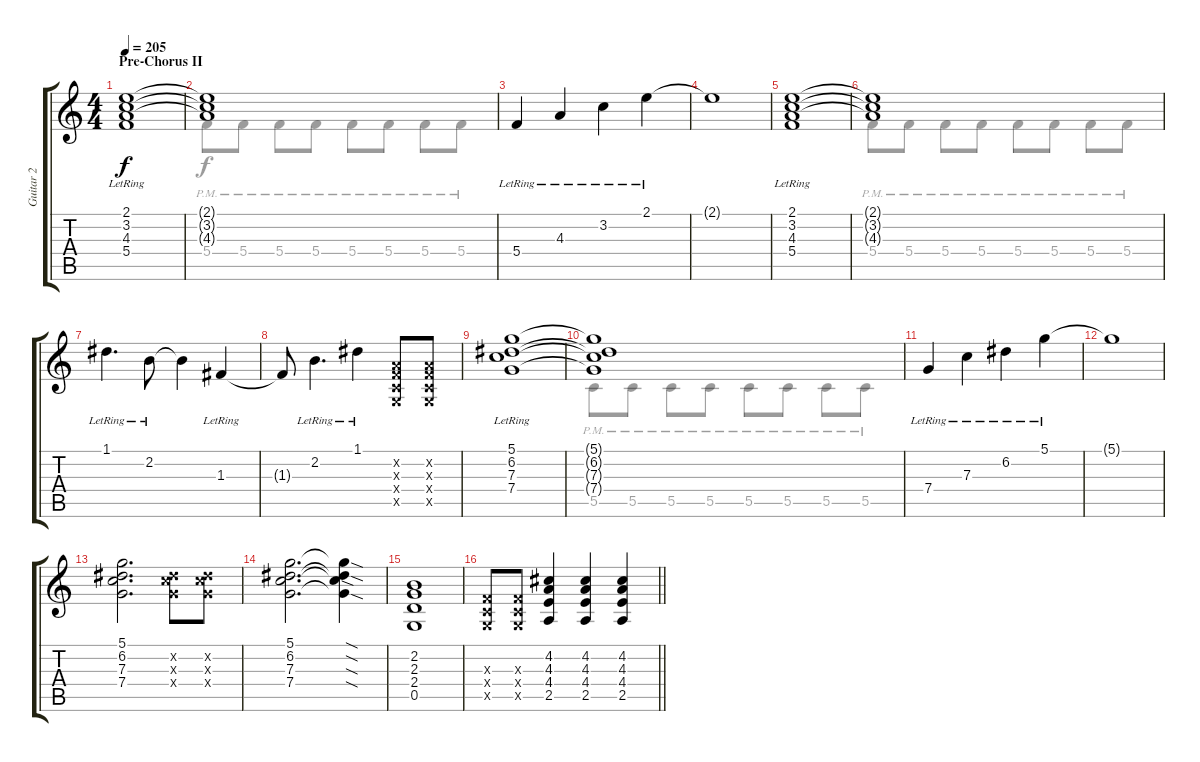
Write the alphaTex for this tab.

\track ("Guitar 2" "Guitar 2") {instrument distortionguitar}
\staff {score tabs}
\tuning (D4 A3 F3 C3 G2 D2) {hide}
\voice
\ts (4 4)
\section ("" "Pre-Chorus II")
\tempo 205
\clef g2
\ks c
(2.1{lr} 3.2{lr} 4.3{lr} 5.4{lr}).1{dy f} |
(2.1{t} 3.2{t} 4.3{t}).1 |
5.4{lr}.4 4.3{lr}.4 3.2{lr}.4 2.1{lr}.4 |
2.1{t}.1 |
(2.1{lr} 3.2{lr} 4.3{lr} 5.4{lr}).1 |
(2.1{t} 3.2{t} 4.3{t}).1 |
1.1{lr}.4{d} 2.2{lr}.8 2.2{t}.4 1.3{lr}.4 |
1.3{t}.8 2.2{lr}.4{d} 1.1{lr}.4 (0.2{x} 0.3{x} 0.4{x} 0.5{x}).8 (0.2{x} 0.3{x} 0.4{x} 0.5{x}).8 |
(5.1{lr} 6.2{lr} 7.3{lr} 7.4{lr}).1 |
(5.1{t} 6.2{t} 7.3{t} 7.4{t}).1 |
7.4{lr}.4 7.3{lr}.4 6.2{lr}.4 5.1{lr}.4 |
5.1{t}.1 |
(5.1 6.2 7.3 7.4).2{d} (6.2{x} 7.3{x} 7.4{x}).8 (6.2{x} 7.3{x} 7.4{x}).8 |
(5.1 6.2 7.3 7.4).2{d} (5.1{sod t} 6.2{sod t} 7.3{sod t} 7.4{sod t}).4 |
(2.2 2.3 2.4 0.5).1 |
\barLineRight lightlight
(0.3{x} 0.4{x} 0.5{x}).8 (0.3{x} 0.4{x} 0.5{x}).8 (4.2 4.3 4.4 2.5).4 (4.2 4.3 4.4 2.5).4 (4.2 4.3 4.4 2.5).4
\voice
\clef g2
\ottava regular
\simile none
\ks c
|
5.4{pm}.8 5.4{pm}.8 5.4{pm}.8 5.4{pm}.8 5.4{pm}.8 5.4{pm}.8 5.4{pm}.8 5.4{pm}.8 |
|
|
|
5.4{pm}.8 5.4{pm}.8 5.4{pm}.8 5.4{pm}.8 5.4{pm}.8 5.4{pm}.8 5.4{pm}.8 5.4{pm}.8 |
|
|
|
5.5{pm}.8 5.5{pm}.8 5.5{pm}.8 5.5{pm}.8 5.5{pm}.8 5.5{pm}.8 5.5{pm}.8 5.5{pm}.8 |
|
|
|
|
|
\barLineRight lightlight
